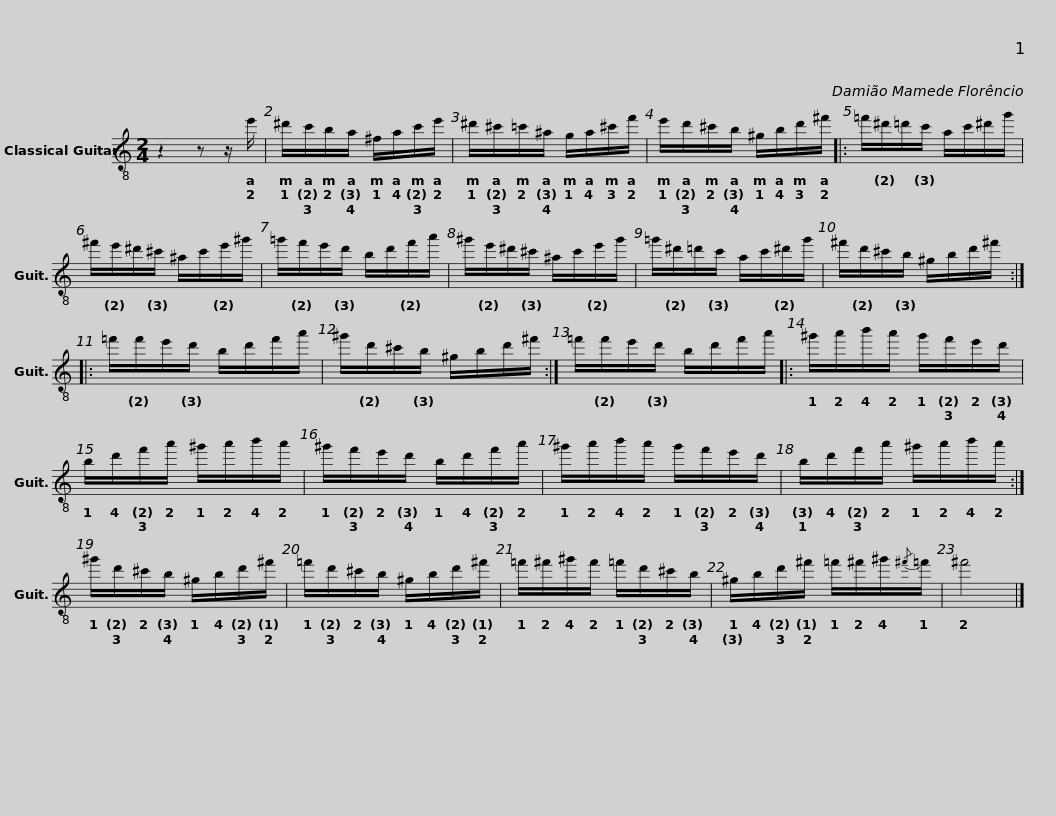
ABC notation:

X:1
L:1/8
M:2/4
I:linebreak $
K:C
V:1 treble-8
V:1
 z2 z z/ e'/ | ^d'/c'/b/a/ ^f/a/c'/e'/ |$ ^d'/^c'/=c'/^a/ g/a/^c'/f'/ | e'/d'/^c'/b/ ^g/b/d'/^f'/ |:$ =f'/^d'/=d'/c'/ a/c'/^d'/g'/ | %5
 ^f'/e'/^d'/^c'/ ^a/c'/e'/^g'/ | =g'/f'/e'/d'/ b/d'/f'/a'/ |$ ^g'/e'/^d'/^c'/ ^a/c'/e'/g'/ | =g'/^d'/=d'/c'/ a/c'/^d'/g'/ | ^f'/d'/^c'/b/ ^g/b/d'/^f'/ :: %10
 =f'/f'/e'/d'/ b/d'/f'/a'/ |$ ^g'/d'/^c'/b/ ^g/b/d'/^f'/ :| =f'/f'/e'/d'/ b/d'/f'/a'/ |: ^g'/a'/b'/a'/ g'/f'/e'/d'/ | b/d'/f'/a'/ ^g'/a'/b'/a'/ |$ %15
 ^g'/f'/e'/d'/ b/d'/f'/a'/ | ^g'/a'/b'/a'/ g'/f'/e'/d'/ | b/d'/f'/a'/ ^g'/a'/b'/a'/ :| ^g'/d'/^c'/b/ ^g/b/d'/^f'/ |$ =f'/d'/^c'/b/ ^g/b/d'/^f'/ | %20
 =f'/^f'/^g'/f'/ =f'/d'/^c'/b/ | ^g/b/d'/^f'/ =f'/^f'/^g'/{/^f'}=f'/ | ^f'4 |] %23
